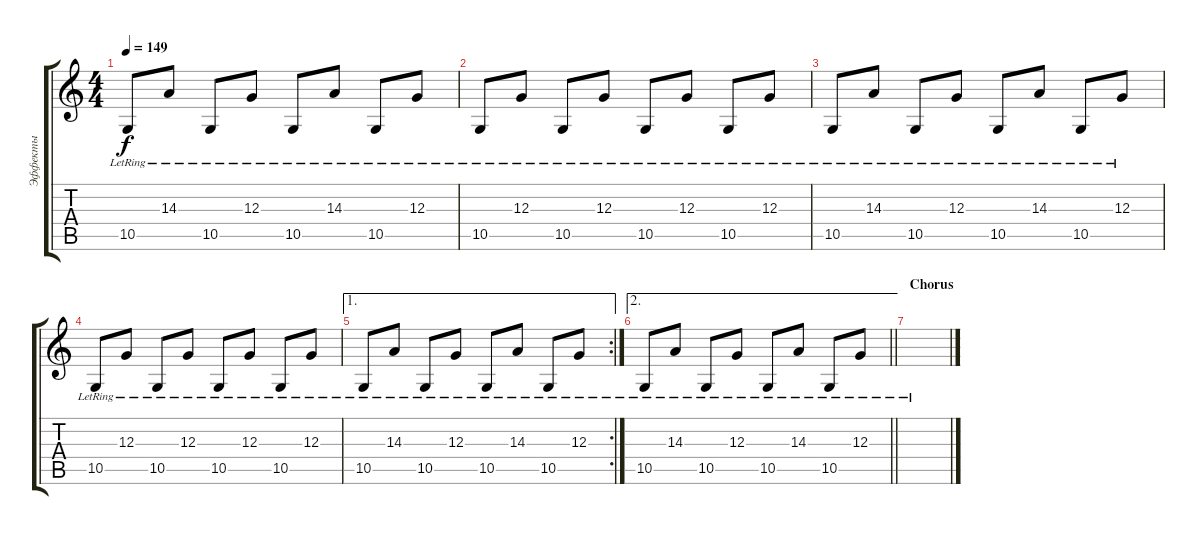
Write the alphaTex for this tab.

\track ("Эффекты" "Эффекты") {instrument trombone}
\staff {score tabs}
\tuning (E4 B3 G3 D3 A2 D2) {hide}
\ts (4 4)
\tempo 149
\clef g2
\ks c
10.5{lr}.8{dy f} 14.3{lr}.8 10.5{lr}.8 12.3{lr}.8 10.5{lr}.8 14.3{lr}.8 10.5{lr}.8 12.3{lr}.8 |
10.5{lr}.8 12.3{lr}.8 10.5{lr}.8 12.3{lr}.8 10.5{lr}.8 12.3{lr}.8 10.5{lr}.8 12.3{lr}.8 |
10.5{lr}.8 14.3{lr}.8 10.5{lr}.8 12.3{lr}.8 10.5{lr}.8 14.3{lr}.8 10.5{lr}.8 12.3{lr}.8 |
10.5{lr}.8 12.3{lr}.8 10.5{lr}.8 12.3{lr}.8 10.5{lr}.8 12.3{lr}.8 10.5{lr}.8 12.3{lr}.8 |
\ae 1
\rc 2
10.5{lr}.8 14.3{lr}.8 10.5{lr}.8 12.3{lr}.8 10.5{lr}.8 14.3{lr}.8 10.5{lr}.8 12.3{lr}.8 |
\ae 2
\barLineRight lightlight
10.5{lr}.8 14.3{lr}.8 10.5{lr}.8 12.3{lr}.8 10.5{lr}.8 14.3{lr}.8 10.5{lr}.8 12.3{lr}.8 |
\section ("" "Chorus")
